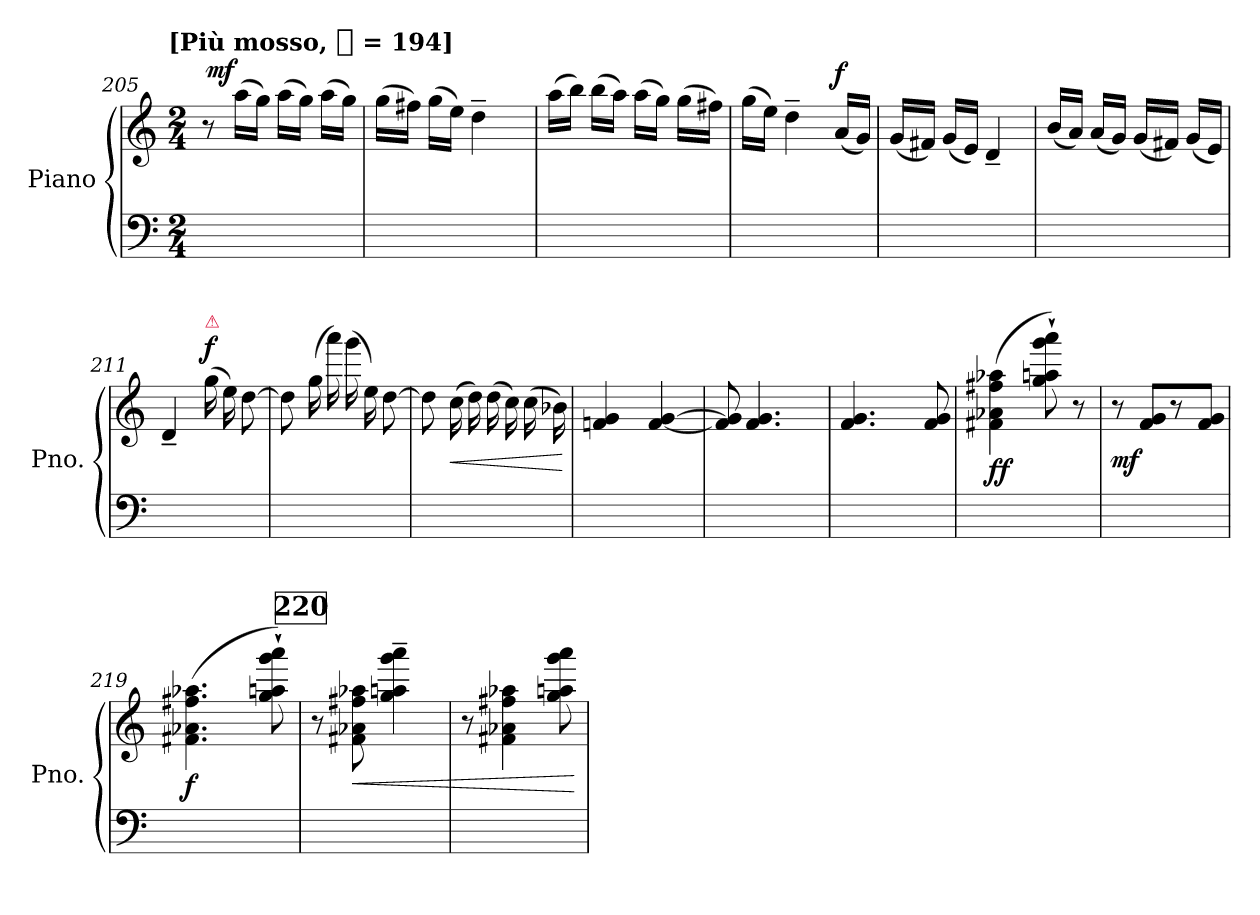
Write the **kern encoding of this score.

**kern	**kern	**dynam
*part1	*part1	*part1
*staff2	*staff1	*staff1/2
*I"Piano	*	*
*I'Pno.	*	*
*clefF4	*clefG2	*
*k[]	*k[]	*
*C:	*C:	*
!!LO:TX:omd:t=[Più mosso, [quarter] = 194]
*M2/4	*M2/4	*
*MM194	*MM194	*
=205	=205	=205
8ryy	8r	.
!	!	!LO:DY:a:rj
8ryy	(16aaLL	mf
.	16ggJJ)	.
8ryy	(16aaLL	.
.	16ggJJ)	.
8ryy	(16aaLL	.
.	16ggJJ)	.
=206	=206	=206
8ryy	(16ggLL	.
.	16ff#XJJ)	.
8ryy	(16ggLL	.
.	16eeJJ)	.
8ryy	4dd~	.
8ryy	.	.
=207	=207	=207
8ryy	(16aaLL	.
.	16bbJJ)	.
8ryy	(16bbLL	.
.	16aaJJ)	.
8ryy	(16aaLL	.
.	16ggJJ)	.
8ryy	(16ggLL	.
.	16ff#XJJ)	.
=208	=208	=208
2ryy	(16ggLL	.
.	16eeJJ)	.
.	4dd~	.
!	!	!LO:DY:a
.	(16aLL	f
.	16gJJ)	.
=209	=209	=209
2ryy	(16gLL	.
.	16f#XJJ)	.
.	(16gLL	.
.	16eJJ)	.
.	4d~	.
=210	=210	=210
2ryy	(16bLL	.
.	16aJJ)	.
.	(16aLL	.
.	16gJJ)	.
.	(16gLL	.
.	16f#XJJ)	.
.	(16gLL	.
.	16eJJ)	.
=211	=211	=211
2ryy	4d~	.
!	!LO:TX:a:color=crimson:t=⚠	!
!	!	!LO:DY:a
.	(16gg	f
.	16ee)	.
.	[8dd	.
=212	=212	=212
8ryy	8dd]	.
8ryy	(16gg	.
.	16aaa)	.
8ryy	(16ggg	.
.	16ee)	.
8ryy	[8dd	.
=213	=213	=213
8ryy	8dd]	.
8ryy	(16cc	<
.	16dd)	.
8ryy	(16dd	.
.	16cc)	.
8ryy	(16cc	.
.	16b-X)	.
.	.	[
=214	=214	=214
8ryy	4fn 4g	.
8ryy	.	.
8ryy	[4f [4g	.
8ryy	.	.
=215	=215	=215
8ryy	8f] 8g]	.
8ryy	4.f 4.g	.
8ryy	.	.
8ryy	.	.
=216	=216	=216
8ryy	4.f 4.g	.
8ryy	.	.
8ryy	.	.
8ryy	8f 8g	.
=217	=217	=217
8ryy	(4f#X 4a-X 4ff#X 4aa-X	ff
8ryy	.	.
8ryy	8gg` 8aan` 8ggg` 8aaa`)	.
8ryy	8r	.
=218	=218	=218
8ryy	8r	mf
8ryy	8f 8gL	.
8ryy	8r	.
8ryy	8f 8gJ	.
=219	=219	=219
8ryy	(4.f#X 4.a-X 4.ff#X 4.aa-X	f
8ryy	.	.
8ryy	.	.
8ryy	8gg` 8aan` 8ggg` 8aaa`)	.
!!LO:REH:place=s1:t=220
=220	=220	=220
8ryy	8r	.
8ryy	8f#X 8a-X 8ff#X 8aa-X	<
8ryy	4gg~ 4aan~ 4ggg~ 4aaa~	.
8ryy	.	.
=221	=221	=221
8ryy	8r	.
8ryy	4f#X 4a-X 4ff#X 4aa-X	.
8ryy	.	.
8ryy	8gg 8aan 8ggg 8aaa	.
.	.	[
=	=	=
*-	*-	*-
